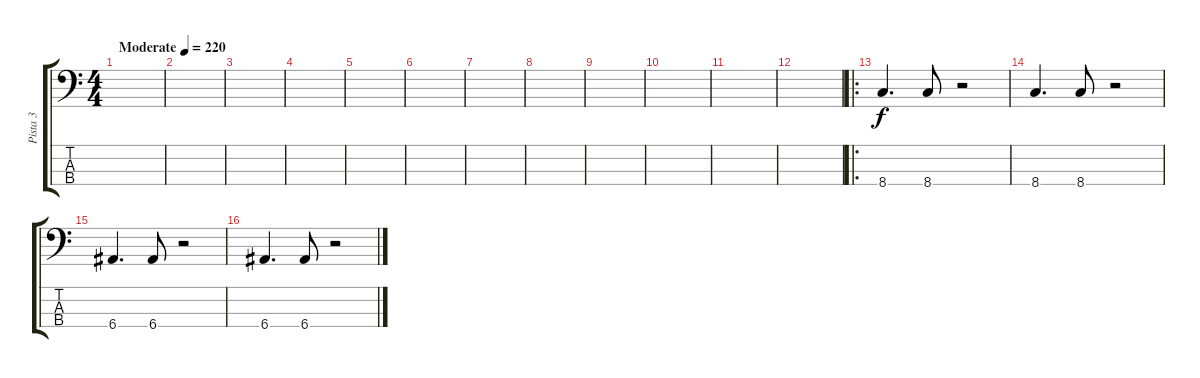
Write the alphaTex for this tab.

\track ("Pista 3" "Pista 3") {instrument electricbassfinger}
\staff {score tabs}
\tuning (G2 D2 A1 E1) {hide}
\ts (4 4)
\tempo (220 "Moderate")
\clef f4
\ks c
|
|
|
|
|
|
|
|
|
|
|
|
\ro
8.4.4{d} 8.4.8 r.2 |
8.4.4{d} 8.4.8 r.2 |
6.4.4{d} 6.4.8 r.2 |
6.4.4{d} 6.4.8 r.2
